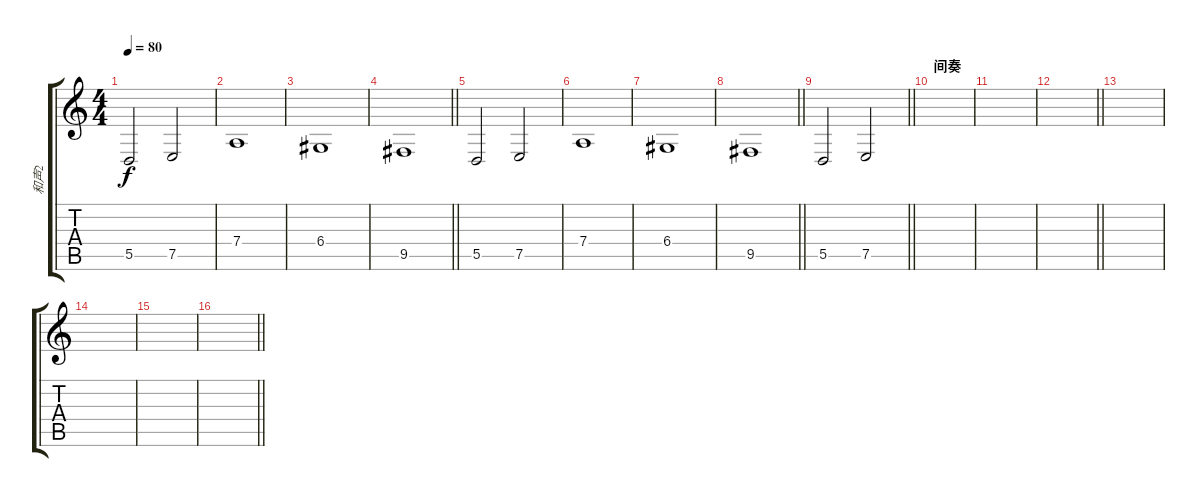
\track ("和声2" "和声2") {instrument stringensemble2}
\staff {score tabs}
\tuning (E4 B3 G3 D3 A2 E2) {hide}
\ts (4 4)
\tempo 80
\clef g2
\ks c
5.5.2{dy f} 7.5.2 |
7.4.1 |
6.4.1 |
\barLineRight lightlight
9.5.1 |
5.5.2 7.5.2 |
7.4.1 |
6.4.1 |
\barLineRight lightlight
9.5.1 |
\barLineRight lightlight
5.5.2 7.5.2 |
\section ("" "间奏")
|
|
\barLineRight lightlight
|
|
|
|
\barLineRight lightlight
